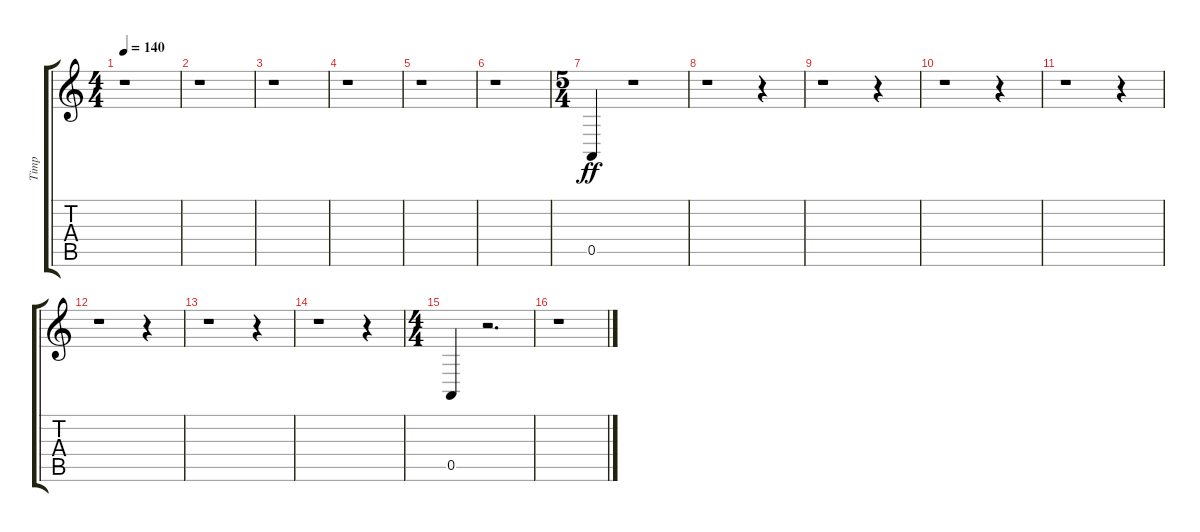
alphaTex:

\track ("Timp" "Timp") {instrument timpani}
\staff {score tabs}
\tuning (E4 B3 G3 D3 A2 E2) {hide}
\ts (4 4)
\tempo 140
\clef g2
\ks c
r.1{dy ff} |
r.1 |
r.1 |
r.1 |
r.1 |
r.1 |
\ts (5 4)
0.5.4 r.1 |
r.1 r.4 |
r.1 r.4 |
r.1 r.4 |
r.1 r.4 |
r.1 r.4 |
r.1 r.4 |
r.1 r.4 |
\ts (4 4)
0.5.4 r.2{d} |
r.1
